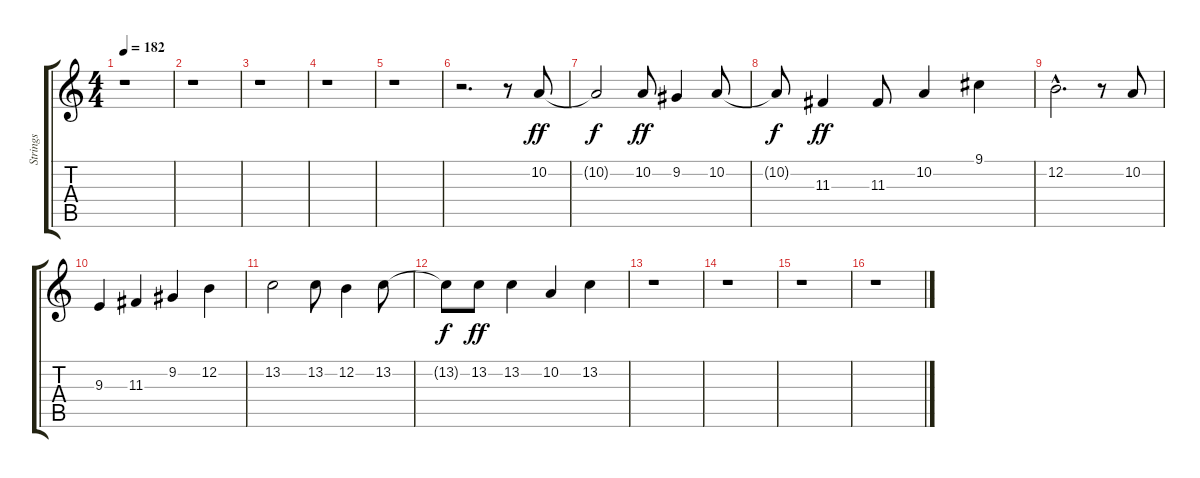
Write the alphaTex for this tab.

\track ("Strings" "Strings") {instrument stringensemble1}
\staff {score tabs}
\tuning (E4 B3 G3 D3 A2 E2) {hide}
\ts (4 4)
\tempo 182
\clef g2
\ks c
r.1{dy ff} |
r.1 |
r.1 |
r.1 |
r.1 |
r.2{d} r.8 10.2.8 |
10.2{t}.2{dy f} 10.2.8{dy ff} 9.2.4 10.2.8 |
10.2{t}.8{dy f} 11.3.4{dy ff} 11.3.8 10.2.4 9.1.4 |
12.2{hac}.2{d} r.8 10.2.8 |
9.3.4 11.3.4 9.2.4 12.2.4 |
13.2.2 13.2.8 12.2.4 13.2.8 |
13.2{t}.8{dy f} 13.2.8{dy ff} 13.2.4 10.2.4 13.2.4 |
r.1 |
r.1 |
r.1 |
r.1
